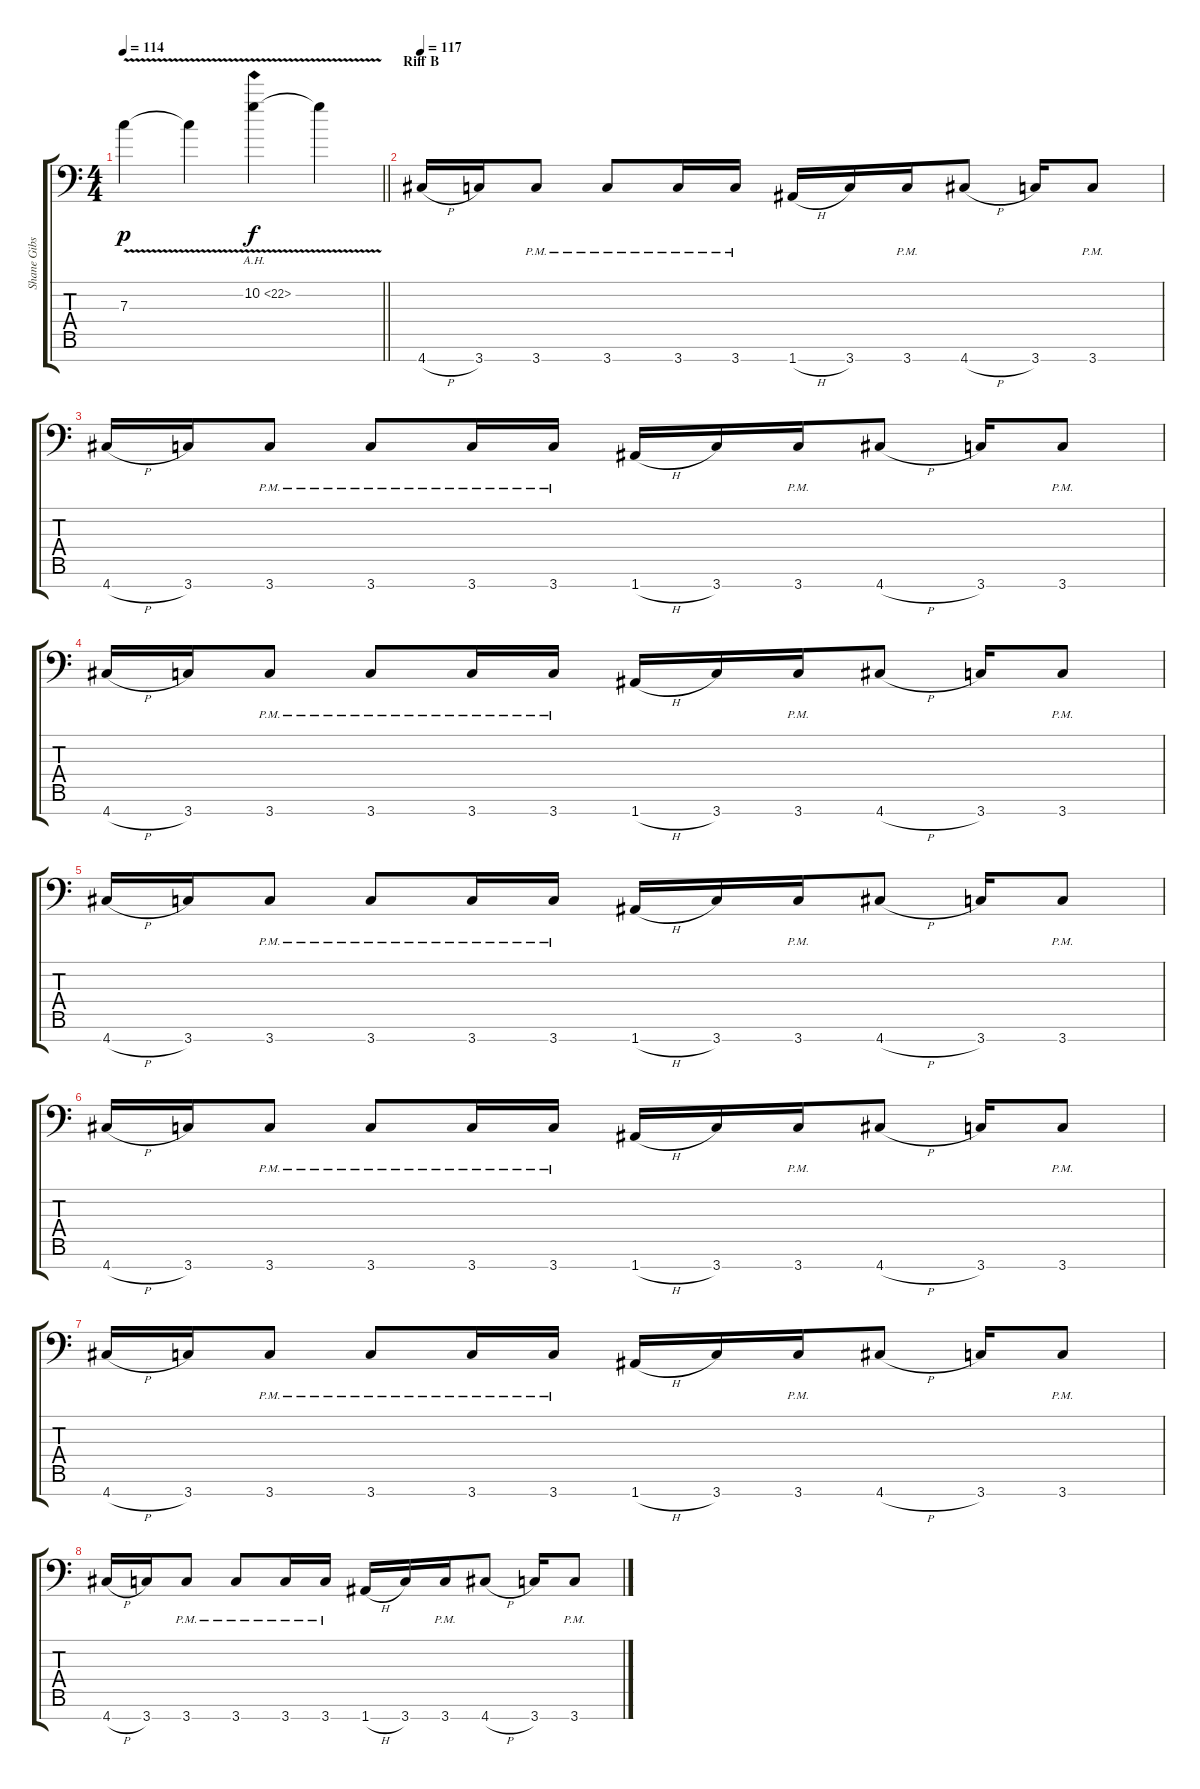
\track ("Shane Gibson" "Shane Gibs") {instrument distortionguitar}
\staff {score tabs}
\tuning (D4 A3 F3 C3 G2 D2 A1) {hide}
\ts (4 4)
\tempo 114
\clef f4
\barLineRight lightlight
\ks c
7.3{v}.4{dy p} 7.3{t}.4 10.2{ah 12 v}.4{dy f} 10.2{t}.4 |
\section ("" "Riff B")
\tempo 117
4.7{h}.16{instrument distortionguitar} 3.7.16 3.7{pm}.8 3.7{pm}.8 3.7{pm}.16 3.7{pm}.16 1.7{h}.16 3.7.16 3.7{pm}.16 4.7{h}.8 3.7.16 3.7{pm}.8 |
4.7{h}.16 3.7.16 3.7{pm}.8 3.7{pm}.8 3.7{pm}.16 3.7{pm}.16 1.7{h}.16 3.7.16 3.7{pm}.16 4.7{h}.8 3.7.16 3.7{pm}.8 |
4.7{h}.16 3.7.16 3.7{pm}.8 3.7{pm}.8 3.7{pm}.16 3.7{pm}.16 1.7{h}.16 3.7.16 3.7{pm}.16 4.7{h}.8 3.7.16 3.7{pm}.8 |
4.7{h}.16 3.7.16 3.7{pm}.8 3.7{pm}.8 3.7{pm}.16 3.7{pm}.16 1.7{h}.16 3.7.16 3.7{pm}.16 4.7{h}.8 3.7.16 3.7{pm}.8 |
4.7{h}.16 3.7.16 3.7{pm}.8 3.7{pm}.8 3.7{pm}.16 3.7{pm}.16 1.7{h}.16 3.7.16 3.7{pm}.16 4.7{h}.8 3.7.16 3.7{pm}.8 |
4.7{h}.16 3.7.16 3.7{pm}.8 3.7{pm}.8 3.7{pm}.16 3.7{pm}.16 1.7{h}.16 3.7.16 3.7{pm}.16 4.7{h}.8 3.7.16 3.7{pm}.8 |
4.7{h}.16 3.7.16 3.7{pm}.8 3.7{pm}.8 3.7{pm}.16 3.7{pm}.16 1.7{h}.16 3.7.16 3.7{pm}.16 4.7{h}.8 3.7.16 3.7{pm}.8
